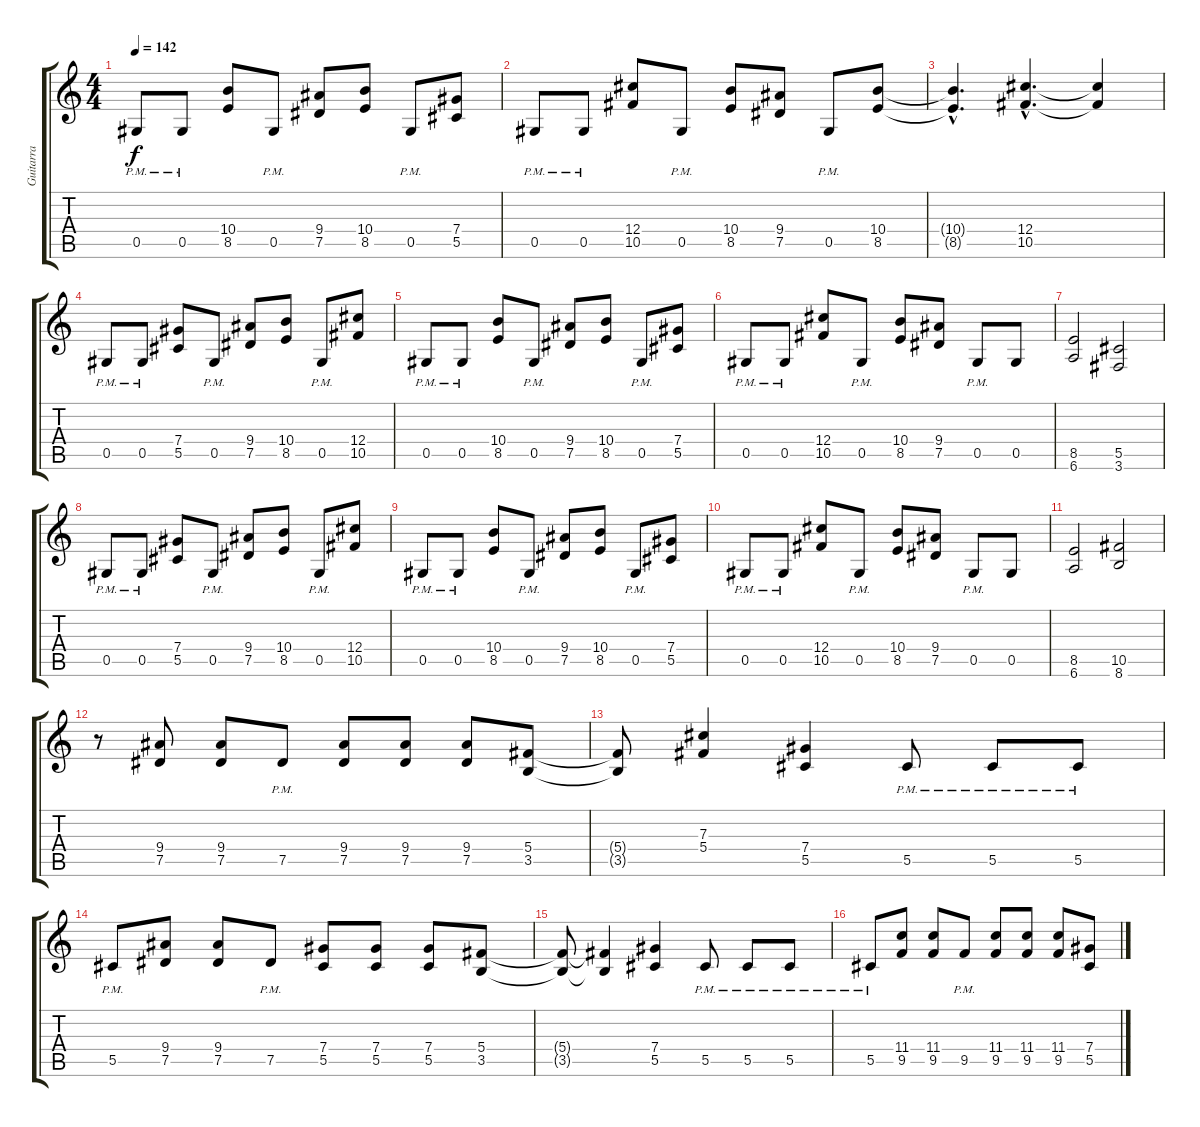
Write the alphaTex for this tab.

\track ("Guitarra" "Guitarra") {instrument distortionguitar}
\staff {score tabs}
\tuning (Eb4 Bb3 Gb3 Db3 Ab2 Eb2) {hide}
\ts (4 4)
\tempo 142
\clef g2
\ks c
0.5{pm}.8{dy f} 0.5{pm}.8 (10.4 8.5).8 0.5{pm}.8 (9.4 7.5).8 (10.4 8.5).8 0.5{pm}.8 (7.4 5.5).8 |
0.5{pm}.8 0.5{pm}.8 (12.4 10.5).8 0.5{pm}.8 (10.4 8.5).8 (9.4 7.5).8 0.5{pm}.8 (10.4 8.5).8 |
(10.4{hac t} 8.5{hac t}).4{d} (12.4{hac} 10.5{hac}).4{d} (12.4{t} 10.5{t}).4 |
0.5{pm}.8 0.5{pm}.8 (7.4 5.5).8 0.5{pm}.8 (9.4 7.5).8 (10.4 8.5).8 0.5{pm}.8 (12.4 10.5).8 |
0.5{pm}.8 0.5{pm}.8 (10.4 8.5).8 0.5{pm}.8 (9.4 7.5).8 (10.4 8.5).8 0.5{pm}.8 (7.4 5.5).8 |
0.5{pm}.8 0.5{pm}.8 (12.4 10.5).8 0.5{pm}.8 (10.4 8.5).8 (9.4 7.5).8 0.5{pm}.8 0.5.8 |
(8.5 6.6).2 (5.5 3.6).2 |
0.5{pm}.8 0.5{pm}.8 (7.4 5.5).8 0.5{pm}.8 (9.4 7.5).8 (10.4 8.5).8 0.5{pm}.8 (12.4 10.5).8 |
0.5{pm}.8 0.5{pm}.8 (10.4 8.5).8 0.5{pm}.8 (9.4 7.5).8 (10.4 8.5).8 0.5{pm}.8 (7.4 5.5).8 |
0.5{pm}.8 0.5{pm}.8 (12.4 10.5).8 0.5{pm}.8 (10.4 8.5).8 (9.4 7.5).8 0.5{pm}.8 0.5.8 |
(8.5 6.6).2 (10.5 8.6).2 |
r.8 (9.4 7.5).8 (9.4 7.5).8 7.5{pm}.8 (9.4 7.5).8 (9.4 7.5).8 (9.4 7.5).8 (5.4 3.5).8 |
(5.4{t} 3.5{t}).8 (7.3 5.4).4 (7.4 5.5).4 5.5{pm}.8 5.5{pm}.8 5.5{pm}.8 |
5.5{pm}.8 (9.4 7.5).8 (9.4 7.5).8 7.5{pm}.8 (7.4 5.5).8 (7.4 5.5).8 (7.4 5.5).8 (5.4 3.5).8 |
(5.4{t} 3.5{t}).8 (5.4{t} 3.5{t}).4 (7.4 5.5).4 5.5{pm}.8 5.5{pm}.8 5.5{pm}.8 |
5.5{pm}.8 (11.4 9.5).8 (11.4 9.5).8 9.5{pm}.8 (11.4 9.5).8 (11.4 9.5).8 (11.4 9.5).8 (7.4 5.5).8
